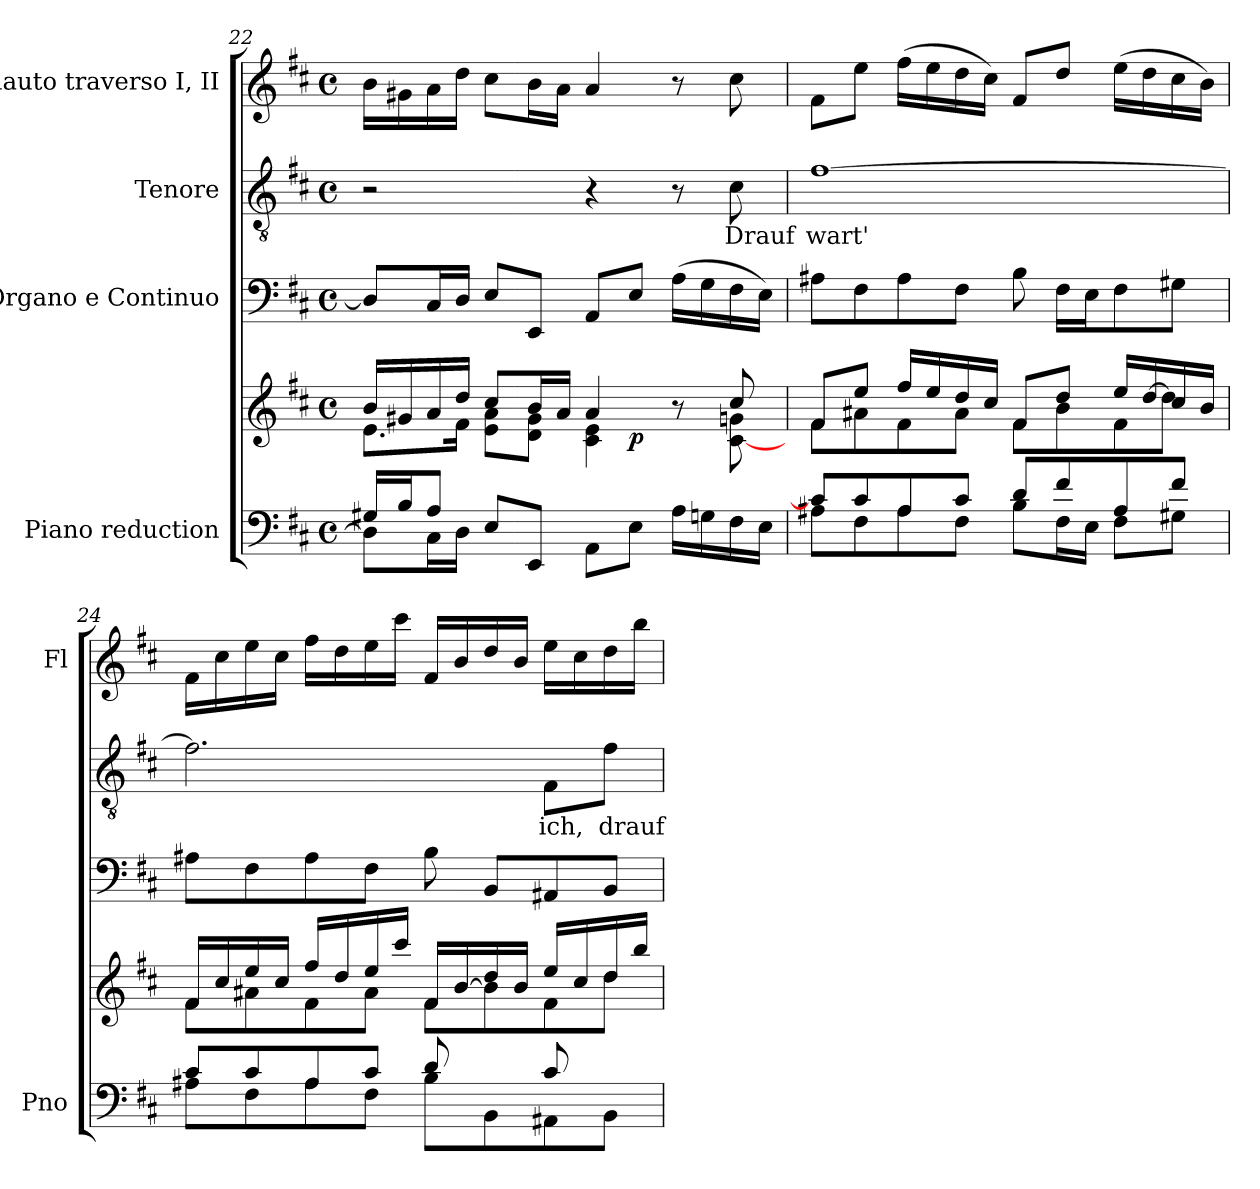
**kern	**kern	**dynam	**kern	**kern	**text	**kern
*part4	*part4	*part4	*part3	*part2	*part2	*part1
*staff5	*staff4	*staff4/5	*staff3	*staff2	*staff2	*staff1
*I"Piano reduction	*	*	*I"Organo e Continuo	*I"Tenore	*	*I"Flauto traverso I, II
*I'Pno	*	*	*	*	*	*I'Fl
*clefF4	*clefG2	*	*clefF4	*clefGv2	*	*clefG2
*k[f#c#]	*k[f#c#]	*	*k[f#c#]	*k[f#c#]	*	*k[f#c#]
*M4/4	*M4/4	*	*M4/4	*M4/4	*	*M4/4
*met(c)	*met(c)	*	*met(c)	*met(c)	*	*met(c)
=22	=22	=22	=22	=22	=22	=22
*^	*^	*	*	*	*	*
*	*	*	*^	*	*	*	*	*
16G#X/LL	8D\L]	16b/LL	8.e\L	2ryy	.	8D/L]	2r	.	16b\LL
16B/J	.	16g#X/	.	.	.	.	.	.	16g#X\
8A/J	16C#\L	16a/	.	.	.	16C#/L	.	.	16a\
.	16D\JJ	16dd/JJ	16f#\Jk	.	.	16D/JJ	.	.	16dd\JJ
4ryy	8E/L	8cc#/L	8e\ 8a\L	.	.	8E/L	.	.	8cc#\L
.	8EE/J	16b/L	8d\ 8g#\J	.	.	8EE/J	.	.	16b\L
.	.	16a/JJ	.	.	.	.	.	.	16a\JJ
2ryy	8AA\L	4a/	4c#\ 4e\	8ryy	.	8AA/L	4r	.	4a/
!	!	!	!	!	!LO:DY:b	!	!	!	!
.	8E\J	.	.	4.ryy	p	8E/J	.	.	.
.	16A\LL	8r	8ryy	.	.	(>16A\LL	8r	.	8r
.	16Gn\	.	.	.	.	16G\	.	.	.
!	!	!	!	!	!	!	!	!LO:LY:b	!
.	16F#\	8cc#/	[8c#\ 8gn\	.	.	16F#\	8c#\	Drauf	8cc#\
.	16E\JJ	.	.	.	.	16E\JJ)	.	.	.
=23	=23	=23	=23	=23	=23	=23	=23	=23	=23
!	!	!	!	!	!	!	!	!LO:LY:b	!
*	*	*	*v	*v	*	*	*	*	*
8c#/L]	8A#X\L	8f#/L	8f#\L	.	8A#X\L	[1f#	wart'	8f#\L
8c#/	8F#\	8ee/J	8a#X\	.	8F#\	.	.	8ee\J
8A#/	8A#\	16ff#/LL	8f#\	.	8A#\	.	.	(>16ff#\LL
.	.	16ee/	.	.	.	.	.	16ee\
8c#/J	8F#\J	16dd/	8a#\J	.	8F#\J	.	.	16dd\
.	.	16cc#/JJ	.	.	.	.	.	16cc#\JJ)
8d/L	8B\L	8f#/L	8f#\L	.	8B\	.	.	8f#/L
8f#/	16F#\L	8dd/J	8b\	.	16F#\LL	.	.	8dd/J
.	16E\JJ	.	.	.	16E\J	.	.	.
8A#/	8F#\L	16ee/LL	8f#\	.	8F#\	.	.	(>16ee\LL
.	.	[16dd/	.	.	.	.	.	16dd\
8f#/J	8G#X\J	16cc#/	8dd\J]	.	8G#X\J	.	.	16cc#\
.	.	16b/JJ	.	.	.	.	.	16b\JJ)
!!LO:LB:g=z
=24	=24	=24	=24	=24	=24	=24	=24	=24
*	*	*	*^	*	*	*	*	*
8c#/L	8A#X\L	16f#/LL	8f#\L	8ryy	.	8A#X\L	2.f#\]	.	16f#\LL
.	.	16cc#/	.	.	.	.	.	.	16cc#\
*	*	*	*v	*v	*	*	*	*	*
8c#/	8F#\	16ee/	8a#X\	.	8F#\	.	.	16ee\
.	.	16cc#/JJ	.	.	.	.	.	16cc#\JJ
8A#/	8A#\	16ff#/LL	8f#\	.	8A#\	.	.	16ff#\LL
.	.	16dd/	.	.	.	.	.	16dd\
8c#/J	8F#\J	16ee/	8a#\J	.	8F#\J	.	.	16ee\
.	.	16ccc#/JJ	.	.	.	.	.	16ccc#\JJ
8d/L	8B\L	16f#/LL	8f#\L	.	8B\	.	.	16f#/LL
.	.	[16b/	.	.	.	.	.	16b/
*	*	*	*^	*	*	*	*	*
8ryy	8BB\	16dd/	8b\]	8f#\	.	8BB/L	.	.	16dd/
.	.	16b/JJ	.	.	.	.	.	.	16b/JJ
!	!	!	!	!	!	!	!	!LO:LY:b	!
8c#/	8AA#X\	16ee/LL	8f#\	8ryy	.	8AA#X/	8F#\L	ich,	16ee\LL
.	.	16cc#/	.	.	.	.	.	.	16cc#\
!	!	!	!	!	!	!	!	!LO:LY:b	!
8ryy	8BB\J	16dd/	8dd\J	8f#\J	.	8BB/J	8f#\J	drauf	16dd\
.	.	16bb/JJ	.	.	.	.	.	.	16bb\JJ
*v	*v	*	*	*	*	*	*	*	*
*	*v	*v	*v	*	*	*	*	*
=	=	=	=	=	=	=
*-	*-	*-	*-	*-	*-	*-
